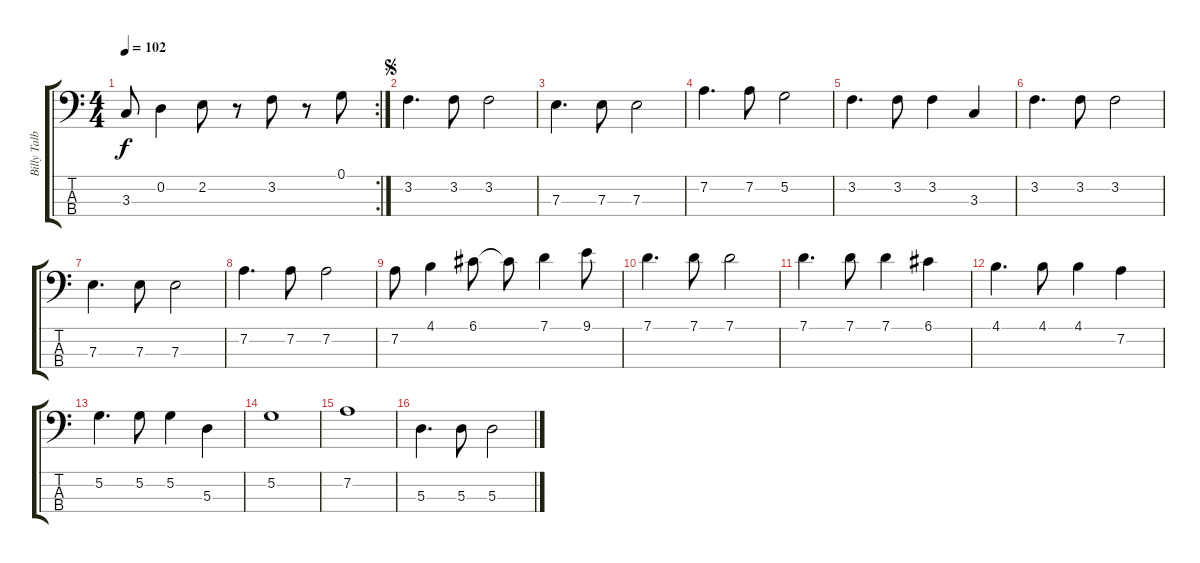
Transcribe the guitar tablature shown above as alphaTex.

\track ("Billy Talbot - Bass" "Billy Talb") {instrument electricbassfinger}
\staff {score tabs}
\tuning (G2 D2 A1 E1) {hide}
\rc 2
\ts (4 4)
\tempo 102
\clef f4
\ks c
3.3.8{dy f} 0.2.4 2.2.8 r.8 3.2.8 r.8 0.1.8 |
\jump segno
3.2.4{d} 3.2.8 3.2.2 |
7.3.4{d} 7.3.8 7.3.2 |
7.2.4{d} 7.2.8 5.2.2 |
3.2.4{d} 3.2.8 3.2.4 3.3.4 |
3.2.4{d} 3.2.8 3.2.2 |
7.3.4{d} 7.3.8 7.3.2 |
7.2.4{d} 7.2.8 7.2.2 |
7.2.8 4.1.4 6.1.8 6.1{t}.8 7.1.4 9.1.8 |
7.1.4{d} 7.1.8 7.1.2 |
7.1.4{d} 7.1.8 7.1.4 6.1.4 |
4.1.4{d} 4.1.8 4.1.4 7.2.4 |
5.2.4{d} 5.2.8 5.2.4 5.3.4 |
5.2.1 |
7.2.1 |
5.3.4{d} 5.3.8 5.3.2
